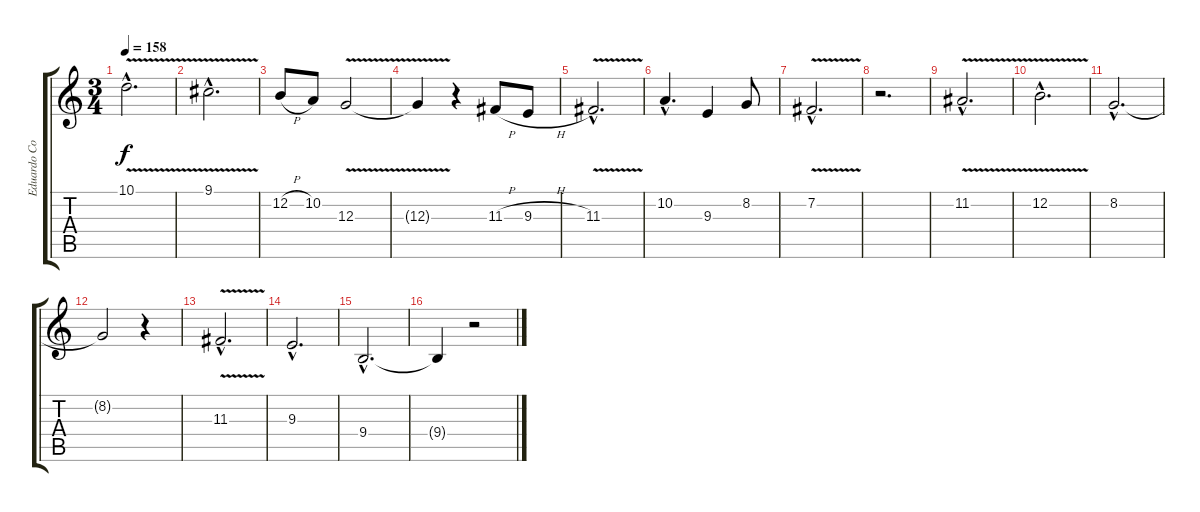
\track ("Eduardo Coma" "Eduardo Co") {instrument violin}
\staff {score tabs}
\tuning (E4 B3 G3 D3 A2 E2) {hide}
\ts (3 4)
\tempo 158
\clef g2
\ks c
10.1{v hac}.2{d dy f} |
9.1{v hac}.2{d} |
12.2{h}.8 10.2.8 12.3{v}.2 |
12.3{t}.4 r.4 11.3{h}.8 9.3{h}.8 |
11.3{v hac}.2{d} |
10.2{hac}.4{d} 9.3.4 8.2.8 |
7.2{v hac}.2{d} |
r.2{d} |
11.2{v hac}.2{d} |
12.2{v hac}.2{d} |
8.2{hac}.2{d} |
8.2{t}.2 r.4 |
11.3{v hac}.2{d} |
9.3{hac}.2{d} |
9.4{hac}.2{d} |
9.4{t}.4 r.2
